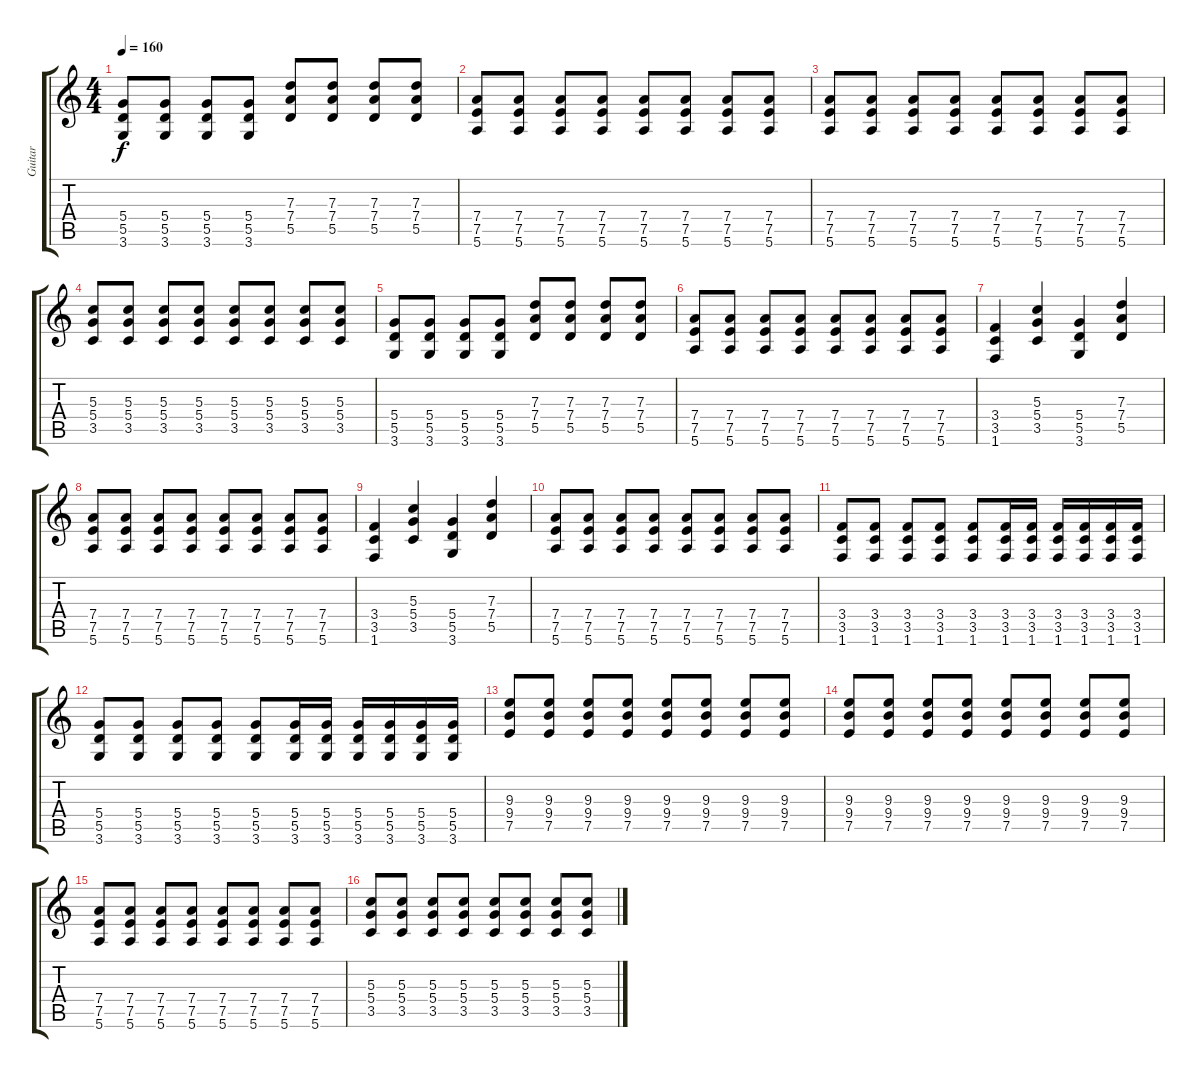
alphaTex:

\track ("Guitar " "Guitar ") {instrument distortionguitar}
\staff {score tabs}
\tuning (E4 B3 G3 D3 A2 E2) {hide}
\ts (4 4)
\tempo 160
\clef g2
\ks c
(5.4 5.5 3.6).8{dy f} (5.4 5.5 3.6).8 (5.4 5.5 3.6).8 (5.4 5.5 3.6).8 (7.3 7.4 5.5).8 (7.3 7.4 5.5).8 (7.3 7.4 5.5).8 (7.3 7.4 5.5).8 |
(7.4 7.5 5.6).8 (7.4 7.5 5.6).8 (7.4 7.5 5.6).8 (7.4 7.5 5.6).8 (7.4 7.5 5.6).8 (7.4 7.5 5.6).8 (7.4 7.5 5.6).8 (7.4 7.5 5.6).8 |
(7.4 7.5 5.6).8 (7.4 7.5 5.6).8 (7.4 7.5 5.6).8 (7.4 7.5 5.6).8 (7.4 7.5 5.6).8 (7.4 7.5 5.6).8 (7.4 7.5 5.6).8 (7.4 7.5 5.6).8 |
(5.3 5.4 3.5).8 (5.3 5.4 3.5).8 (5.3 5.4 3.5).8 (5.3 5.4 3.5).8 (5.3 5.4 3.5).8 (5.3 5.4 3.5).8 (5.3 5.4 3.5).8 (5.3 5.4 3.5).8 |
(5.4 5.5 3.6).8 (5.4 5.5 3.6).8 (5.4 5.5 3.6).8 (5.4 5.5 3.6).8 (7.3 7.4 5.5).8 (7.3 7.4 5.5).8 (7.3 7.4 5.5).8 (7.3 7.4 5.5).8 |
(7.4 7.5 5.6).8 (7.4 7.5 5.6).8 (7.4 7.5 5.6).8 (7.4 7.5 5.6).8 (7.4 7.5 5.6).8 (7.4 7.5 5.6).8 (7.4 7.5 5.6).8 (7.4 7.5 5.6).8 |
(3.4 3.5 1.6).4 (5.3 5.4 3.5).4 (5.4 5.5 3.6).4 (7.3 7.4 5.5).4 |
(7.4 7.5 5.6).8 (7.4 7.5 5.6).8 (7.4 7.5 5.6).8 (7.4 7.5 5.6).8 (7.4 7.5 5.6).8 (7.4 7.5 5.6).8 (7.4 7.5 5.6).8 (7.4 7.5 5.6).8 |
(3.4 3.5 1.6).4 (5.3 5.4 3.5).4 (5.4 5.5 3.6).4 (7.3 7.4 5.5).4 |
(7.4 7.5 5.6).8 (7.4 7.5 5.6).8 (7.4 7.5 5.6).8 (7.4 7.5 5.6).8 (7.4 7.5 5.6).8 (7.4 7.5 5.6).8 (7.4 7.5 5.6).8 (7.4 7.5 5.6).8 |
(3.4 3.5 1.6).8 (3.4 3.5 1.6).8 (3.4 3.5 1.6).8 (3.4 3.5 1.6).8 (3.4 3.5 1.6).8 (3.4 3.5 1.6).16 (3.4 3.5 1.6).16 (3.4 3.5 1.6).16 (3.4 3.5 1.6).16 (3.4 3.5 1.6).16 (3.4 3.5 1.6).16 |
(5.4 5.5 3.6).8 (5.4 5.5 3.6).8 (5.4 5.5 3.6).8 (5.4 5.5 3.6).8 (5.4 5.5 3.6).8 (5.4 5.5 3.6).16 (5.4 5.5 3.6).16 (5.4 5.5 3.6).16 (5.4 5.5 3.6).16 (5.4 5.5 3.6).16 (5.4 5.5 3.6).16 |
(9.3 9.4 7.5).8 (9.3 9.4 7.5).8 (9.3 9.4 7.5).8 (9.3 9.4 7.5).8 (9.3 9.4 7.5).8 (9.3 9.4 7.5).8 (9.3 9.4 7.5).8 (9.3 9.4 7.5).8 |
(9.3 9.4 7.5).8 (9.3 9.4 7.5).8 (9.3 9.4 7.5).8 (9.3 9.4 7.5).8 (9.3 9.4 7.5).8 (9.3 9.4 7.5).8 (9.3 9.4 7.5).8 (9.3 9.4 7.5).8 |
(7.4 7.5 5.6).8 (7.4 7.5 5.6).8 (7.4 7.5 5.6).8 (7.4 7.5 5.6).8 (7.4 7.5 5.6).8 (7.4 7.5 5.6).8 (7.4 7.5 5.6).8 (7.4 7.5 5.6).8 |
(5.3 5.4 3.5).8 (5.3 5.4 3.5).8 (5.3 5.4 3.5).8 (5.3 5.4 3.5).8 (5.3 5.4 3.5).8 (5.3 5.4 3.5).8 (5.3 5.4 3.5).8 (5.3 5.4 3.5).8
